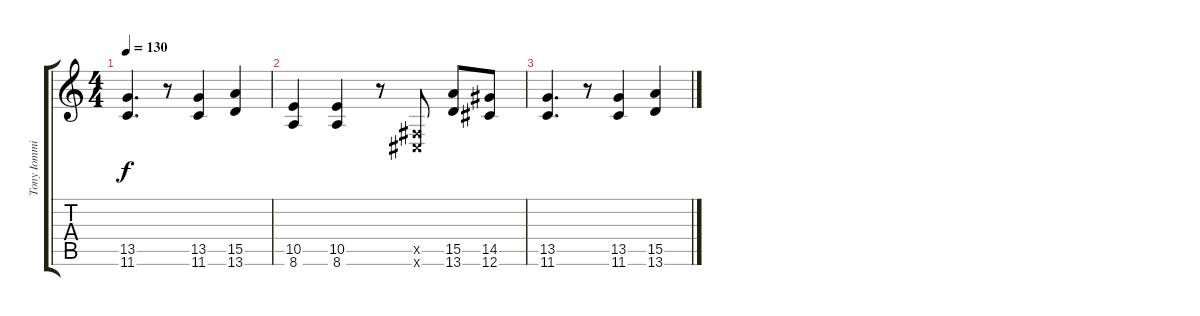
\track ("Tony Iommi" "Tony Iommi") {instrument distortionguitar}
\staff {score tabs}
\tuning (Db4 Ab3 E3 B2 Gb2 Db2) {hide}
\ts (4 4)
\tempo 130
\clef g2
\ks c
(13.5 11.6).4{d dy f} r.8 (13.5 11.6).4 (15.5 13.6).4 |
(10.5 8.6).4 (10.5 8.6).4 r.8 (0.5{x} 0.6{x}).8 (15.5 13.6).8 (14.5 12.6).8 |
(13.5 11.6).4{d} r.8 (13.5 11.6).4 (15.5 13.6).4
